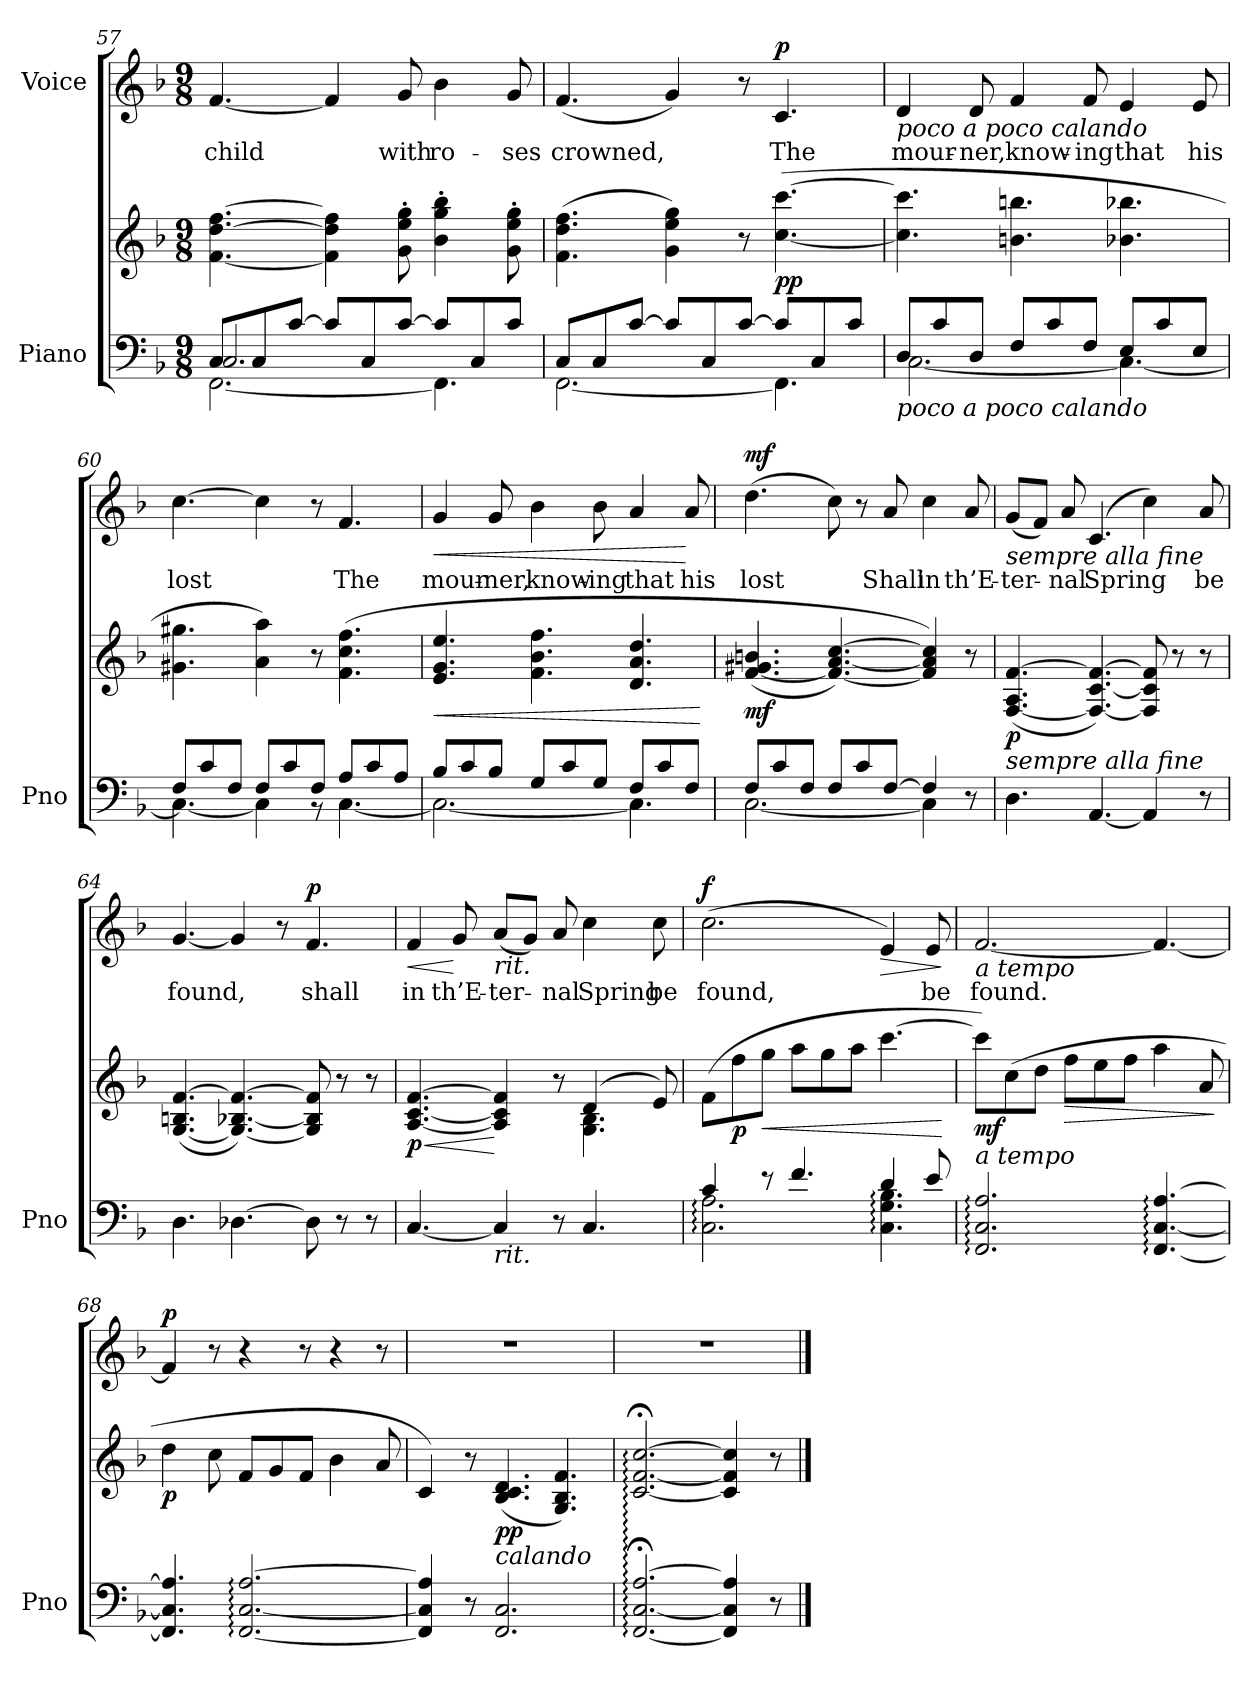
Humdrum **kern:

**kern	**kern	**dynam	**kern	**text	**dynam
*part2	*part2	*part2	*part1	*part1	*part1
*staff3	*staff2	*staff2/3	*staff1	*staff1	*staff1
*I"Piano	*	*	*I"Voice	*	*
*I'Pno	*	*	*	*	*
*clefF4	*clefG2	*	*clefG2	*	*
*k[b-]	*k[b-]	*	*k[b-]	*	*
*M9/8	*M9/8	*	*M9/8	*	*
=57	=57	=57	=57	=57	=57
!LO:N:head=open	!	!	!	!LO:LY:b	!
*^	*	*	*	*	*
*	*^	*	*	*	*	*
8C/L	[2.FF\	2.C/	[4.f\ [4.dd\ [4.ff\	.	[4.f/	child	.
8C/	.	.	.	.	.	.	.
[8c/J	.	.	.	.	.	.	.
8c/L]	.	.	4f\] 4dd\] 4ff\]	.	4f/]	.	.
8C/	.	.	.	.	.	.	.
!	!	!	!	!	!	!LO:LY:b	!
[8c/J	.	.	8g\' 8ee\' 8gg\'	.	8g/	with	.
!	!	!	!	!	!	!LO:LY:b	!
8c/L]	4.FF\]	4.ryy	4b-\' 4gg\' 4bb-\'	.	4b-\	ro-	.
8C/	.	.	.	.	.	.	.
!	!	!	!	!	!	!LO:LY:b	!
8c/J	.	.	8g\' 8ee\' 8gg\'	.	8g/	-ses	.
*	*v	*v	*	*	*	*	*
!!LO:LB:g=z
=58	=58	=58	=58	=58	=58	=58
!	!	!	!	!	!LO:LY:b	!
8C/L	[2.FF\	(4.f\ 4.dd\ 4.ff\	.	(4.f/	crowned,	.
8C/	.	.	.	.	.	.
[8c/J	.	.	.	.	.	.
8c/L]	.	4g\ 4ee\ 4gg\)	.	4g/)	.	.
8C/	.	.	.	.	.	.
[8c/J	.	8r	.	8r	.	.
!	!	!	!LO:DY:b	!	!LO:LY:b	!LO:DY:a
8c/L]	4.FF\]	([4.cc\ [4.ccc\	pp	4.c/	The	p
8C/	.	.	.	.	.	.
8c/J	.	.	.	.	.	.
=59	=59	=59	=59	=59	=59	=59
!	!	!	!	!LO:TX:b:i:t=poco a poco calando	!	!
!LO:TX:b:i:t=poco a poco calando	!	!	!	!	!	!
!	!	!	!	!	!LO:LY:b	!
8D/L	[2.C\	4.cc\] 4.ccc\]	.	4d/	mour-	.
8c/	.	.	.	.	.	.
!	!	!	!	!	!LO:LY:b	!
8D/J	.	.	.	8d/	-ner,	.
!	!	!	!	!	!LO:LY:b	!
8F/L	.	4.bn\ 4.bbn\	.	4f/	know-	.
8c/	.	.	.	.	.	.
!	!	!	!	!	!LO:LY:b	!
8F/J	.	.	.	8f/	-ing	.
!	!	!	!	!	!LO:LY:b	!
8E/L	4.C\_	4.b-X\ 4.bb-X\	.	4e/	that	.
8c/	.	.	.	.	.	.
!	!	!	!	!	!LO:LY:b	!
8E/J	.	.	.	8e/	his	.
=60	=60	=60	=60	=60	=60	=60
!	!	!	!	!	!LO:LY:b	!
8F/L	4.C\_	4.g#X\ 4.gg#X\	.	[4.cc\	lost	.
8c/	.	.	.	.	.	.
8F/J	.	.	.	.	.	.
8F/L	4C\]	4a\ 4aa\)	.	4cc\]	.	.
8c/	.	.	.	.	.	.
8F/J	8r	8r	.	8r	.	.
!	!	!	!	!	!LO:LY:b	!
8A/L	[4.C\	(4.f\ 4.cc\ 4.ff\	.	4.f/	The	.
8c/	.	.	.	.	.	.
8A/J	.	.	.	.	.	.
!!LO:PB:g=z
=61	=61	=61	=61	=61	=61	=61
!	!	!	!LO:HP:b	!	!LO:LY:b	!LO:HP:b
8B-/L	2.C\_	4.e/ 4.g/ 4.ee/	<	4g/	mour-	<
8c/	.	.	.	.	.	.
!	!	!	!	!	!LO:LY:b	!
8B-/J	.	.	.	8g/	-ner,	.
!	!	!	!	!	!LO:LY:b	!
8G/L	.	4.f\ 4.b-\ 4.ff\	.	4b-\	know-	.
8c/	.	.	.	.	.	.
!	!	!	!	!	!LO:LY:b	!
8G/J	.	.	.	8b-\	-ing	.
!	!	!	!	!	!LO:LY:b	!
8F/L	4.C\]	4.d/ 4.a/ 4.dd/	.	4a/	that	.
8c/	.	.	.	.	.	.
!	!	!	!	!	!LO:LY:b	!
8F/J	.	.	.	8a/	his	[
*v	*v	*	*	*	*	*
.	.	[	.	.	.
=62	=62	=62	=62	=62	=62
*^	*	*	*	*	*
!	!	!	!LO:DY:b	!	!LO:LY:b	!LO:DY:a
8F/L	[2.C\	(>[4.f/ 4.g#X/ 4.bn/	mf	(4.dd\	lost	mf
8c/	.	.	.	.	.	.
8F/J	.	.	.	.	.	.
8F/L	.	4.f/_ [4.a/ [4.cc/)	.	8cc\)	.	.
8c/	.	.	.	8r	.	.
!	!	!	!	!	!LO:LY:b	!
[8F/J	.	.	.	8a/	Shall	.
!	!	!	!	!	!LO:LY:b	!
4F/]	4C\]	4f/] 4a/] 4cc/])	.	4cc\	in	.
!	!	!	!	!	!LO:LY:b	!
8r	8ryy	8r	.	8a/	th’E-	.
=63	=63	=63	=63	=63	=63	=63
!	!	!	!	!LO:TX:b:i:t=sempre alla fine	!	!
!	!	!LO:TX:b:i:t=sempre alla fine	!	!	!	!
!	!	!	!LO:DY:b	!	!LO:LY:b	!
*v	*v	*	*	*	*	*
4.D\	([4.F/ 4.A/ [4.f/	p	(8g/L	-ter-	.
.	.	.	8f/J)	.	.
!	!	!	!	!LO:LY:b	!
.	.	.	8a/	-nal	.
!	!	!	!	!LO:LY:b	!
[4.AA/	4.F/_ [4.c/ 4.f/_)	.	(4.c/	Spring	.
4AA/]	8F/] 8c/] 8f/]	.	4cc\)	.	.
.	8r	.	.	.	.
!	!	!	!	!LO:LY:b	!
8r	8r	.	8a/	be	.
!!LO:LB:g=z
=64	=64	=64	=64	=64	=64
!	!	!	!	!LO:LY:b	!
4.D\	([4.G/ 4.Bn/ [4.f/	.	[4.g/	found,	.
[4.D-X\	4.G/_ [>4.B-X/ 4.f/_)	.	4g/]	.	.
.	.	.	8r	.	.
!	!	!	!	!LO:LY:b	!LO:DY:a
8D-\]	8G/] 8B-/] 8f/]	.	4.f/	shall	p
8r	8r	.	.	.	.
8r	8r	.	.	.	.
=65	=65	=65	=65	=65	=65
!	!	!LO:HP:b	!	!LO:LY:b	!LO:HP:b
*	*^	*	*	*	*
!	!	!	!LO:DY:n=1:b	!	!	!
[4.C/	[4.A/ [4.c/ [4.f/	2.ryy	< p	4f/	in	<
!	!	!	!	!	!LO:LY:b	!
.	.	.	.	8g/	th’E-	[
!	!	!	!	!LO:TX:b:i:t=rit.	!	!
!LO:TX:b:i:t=rit.	!	!	!	!	!	!
!	!	!	!	!	!LO:LY:b	!
4C/]	4A/] 4c/] 4f/]	.	[	(8a/L	-ter-	.
.	.	.	.	8g/J)	.	.
!	!	!	!	!	!LO:LY:b	!
8r	8r	.	.	8a/	-nal	.
!	!	!	!	!	!LO:LY:b	!
4.C/	(4d/	4.G\ 4.B-\	.	4cc\	Spring	.
!	!	!	!	!	!LO:LY:b	!
.	8e/)	.	.	8cc\	be	.
*	*v	*v	*	*	*	*
=66	=66	=66	=66	=66	=66
*^	*	*	*	*	*
!	!	!	!	!	!LO:LY:b	!LO:DY:a
4c/	2.C\:: 2.A\::	(8f\L	.	(2.cc\	found,	f
!	!	!	!LO:DY:b	!	!	!
.	.	8ff\	p	.	.	.
!	!	!	!LO:HP:b	!	!	!
8r	.	8gg\J	<	.	.	.
4.f/	.	8aa\L	.	.	.	.
.	.	8gg\	.	.	.	.
.	.	8aa\J	.	.	.	.
!	!	!	!	!	!	!LO:HP:b
4d/	4.C\:: 4.G\:: 4.B-\::	[4.ccc\	.	4e/)	.	>
!	!	!	!	!	!LO:LY:b	!
8e/	.	.	.	8e/	be	.
*v	*v	*	*	*	*	*
.	.	[	.	.	]
!!LO:LB:g=z
=67	=67	=67	=67	=67	=67
!	!	!	!LO:TX:b:i:t=a tempo	!	!
!LO:TX:a:i:t=a tempo	!	!	!	!	!
!	!	!LO:DY:b	!	!LO:LY:b	!
2.FF/:: 2.C/:: 2.A/::	8ccc\L])	mf	[2.f/	found.	.
.	(8cc\	.	.	.	.
.	8dd\J	.	.	.	.
!	!	!LO:HP:b	!	!	!
.	8ff\L	>	.	.	.
.	8ee\	.	.	.	.
.	8ff\J	.	.	.	.
[4.FF/:: [>4.C/:: [4.A/::	4aa\	.	4.f/_	.	.
.	8a/	.	.	.	.
.	.	]	.	.	.
=68	=68	=68	=68	=68	=68
!	!	!LO:DY:b	!	!	!LO:DY:a
4.FF/] 4.C/] 4.A/]	4dd\	p	4f/]	.	p
.	8cc\	.	8r	.	.
[2.FF/:: [>2.C/:: [2.A/::	8f/L	.	4r	.	.
.	8g/	.	.	.	.
.	8f/J	.	8r	.	.
.	4b-\	.	4r	.	.
.	8a/	.	8r	.	.
=69	=69	=69	=69	=69	=69
4FF/] 4C/] 4A/]	4c/)	.	8%9r	.	.
8r	8r	.	.	.	.
!	!LO:TX:b:i:t=calando	!	!	!	!
!	!	!LO:DY:b	!	!	!
2.FF/ 2.C/	(4.B-/ 4.c/ 4.d/	pp	.	.	.
.	4.G/ 4.B-/ 4.f/)	.	.	.	.
=70	=70	=70	=70	=70	=70
[2.FF/::; [2.C/::; [2.A/::;	[2.c/::;< [2.f/::;< [2.cc/::;<	.	8%9r	.	.
4FF/] 4C/] 4A/]	4c/] 4f/] 4cc/]	.	.	.	.
8r	8r	.	.	.	.
==	==	==	==	==	==
*-	*-	*-	*-	*-	*-
